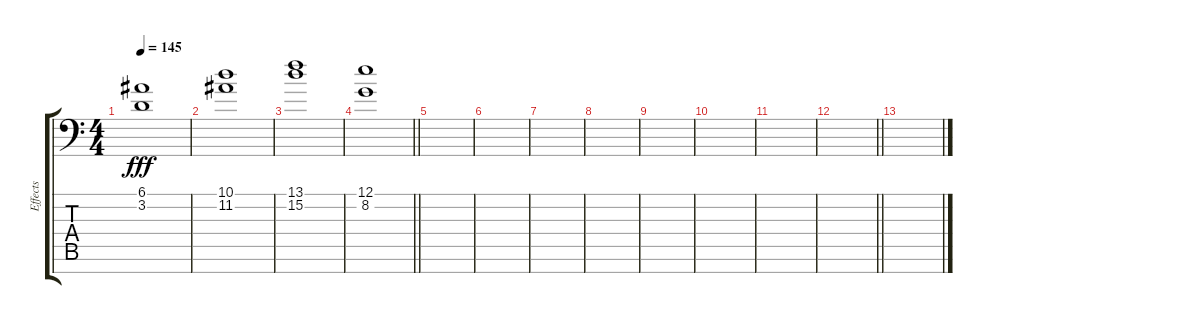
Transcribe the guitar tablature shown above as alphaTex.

\track ("Effects" "Effects") {instrument lead2sawtooth}
\staff {score tabs}
\tuning (E4 B3 G3 D3 A2 E1 A0) {hide}
\ts (4 4)
\tempo 145
\clef f4
\ks c
(6.1 3.2).1{dy fff} |
(10.1 11.2).1 |
(13.1 15.2).1 |
\barLineRight lightlight
(12.1 8.2).1 |
\section ("" "")
|
|
|
|
|
|
|
\barLineRight lightlight
|
\section ("" "")
